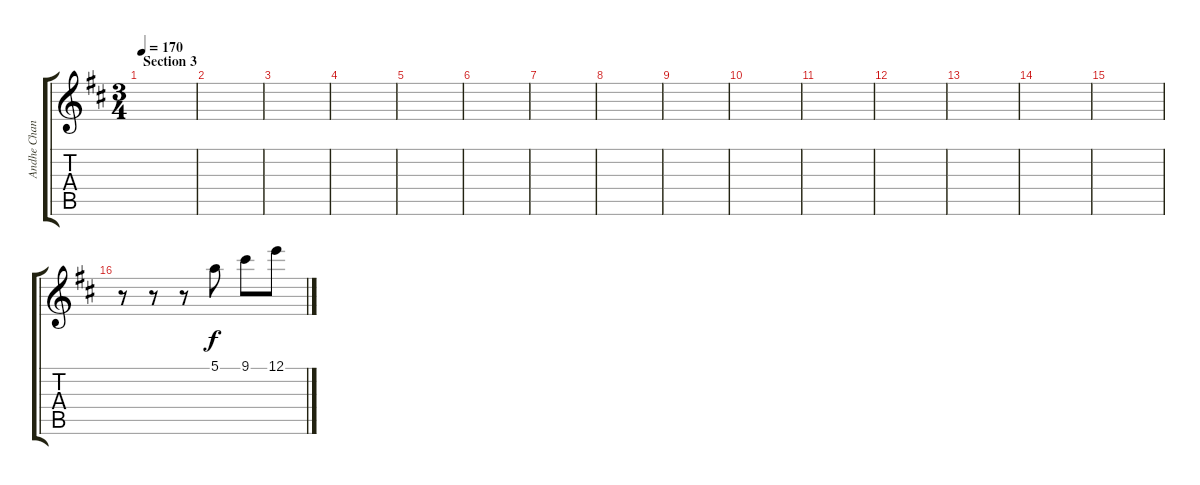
\track ("Andhe Chandler (lead guitar)" "Andhe Chan") {instrument overdrivenguitar}
\staff {score tabs}
\tuning (E4 B3 G3 D3 A2 E2) {hide}
\ts (3 4)
\section ("" "Section 3")
\tempo 170
\clef g2
\ks bminor
|
|
|
|
|
|
|
|
|
|
|
|
|
|
|
r.8 r.8 r.8 5.1.8 9.1.8 12.1.8
